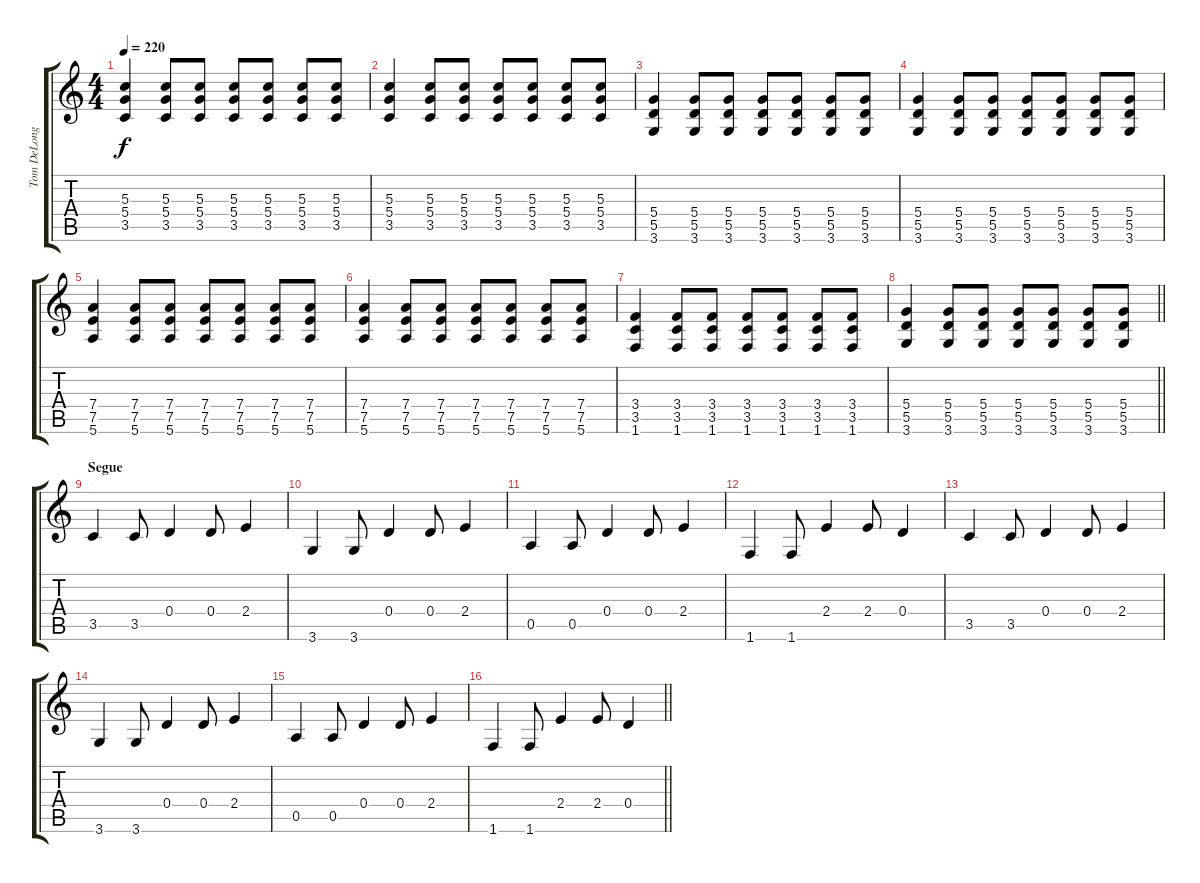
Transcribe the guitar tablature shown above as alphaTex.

\track ("Tom DeLonge - Guitar" "Tom DeLong") {instrument distortionguitar}
\staff {score tabs}
\tuning (E4 B3 G3 D3 A2 E2) {hide}
\ts (4 4)
\tempo 220
\clef g2
\ks c
(5.3 5.4 3.5).4{dy f} (5.3 5.4 3.5).8 (5.3 5.4 3.5).8 (5.3 5.4 3.5).8 (5.3 5.4 3.5).8 (5.3 5.4 3.5).8 (5.3 5.4 3.5).8 |
(5.3 5.4 3.5).4 (5.3 5.4 3.5).8 (5.3 5.4 3.5).8 (5.3 5.4 3.5).8 (5.3 5.4 3.5).8 (5.3 5.4 3.5).8 (5.3 5.4 3.5).8 |
(5.4 5.5 3.6).4 (5.4 5.5 3.6).8 (5.4 5.5 3.6).8 (5.4 5.5 3.6).8 (5.4 5.5 3.6).8 (5.4 5.5 3.6).8 (5.4 5.5 3.6).8 |
(5.4 5.5 3.6).4 (5.4 5.5 3.6).8 (5.4 5.5 3.6).8 (5.4 5.5 3.6).8 (5.4 5.5 3.6).8 (5.4 5.5 3.6).8 (5.4 5.5 3.6).8 |
(7.4 7.5 5.6).4 (7.4 7.5 5.6).8 (7.4 7.5 5.6).8 (7.4 7.5 5.6).8 (7.4 7.5 5.6).8 (7.4 7.5 5.6).8 (7.4 7.5 5.6).8 |
(7.4 7.5 5.6).4 (7.4 7.5 5.6).8 (7.4 7.5 5.6).8 (7.4 7.5 5.6).8 (7.4 7.5 5.6).8 (7.4 7.5 5.6).8 (7.4 7.5 5.6).8 |
(3.4 3.5 1.6).4 (3.4 3.5 1.6).8 (3.4 3.5 1.6).8 (3.4 3.5 1.6).8 (3.4 3.5 1.6).8 (3.4 3.5 1.6).8 (3.4 3.5 1.6).8 |
\barLineRight lightlight
(5.4 5.5 3.6).4 (5.4 5.5 3.6).8 (5.4 5.5 3.6).8 (5.4 5.5 3.6).8 (5.4 5.5 3.6).8 (5.4 5.5 3.6).8 (5.4 5.5 3.6).8 |
\section ("" "Segue")
3.5.4 3.5.8 0.4.4 0.4.8 2.4.4 |
3.6.4 3.6.8 0.4.4 0.4.8 2.4.4 |
0.5.4 0.5.8 0.4.4 0.4.8 2.4.4 |
1.6.4 1.6.8 2.4.4 2.4.8 0.4.4 |
3.5.4 3.5.8 0.4.4 0.4.8 2.4.4 |
3.6.4 3.6.8 0.4.4 0.4.8 2.4.4 |
0.5.4 0.5.8 0.4.4 0.4.8 2.4.4 |
\barLineRight lightlight
1.6.4 1.6.8 2.4.4 2.4.8 0.4.4
